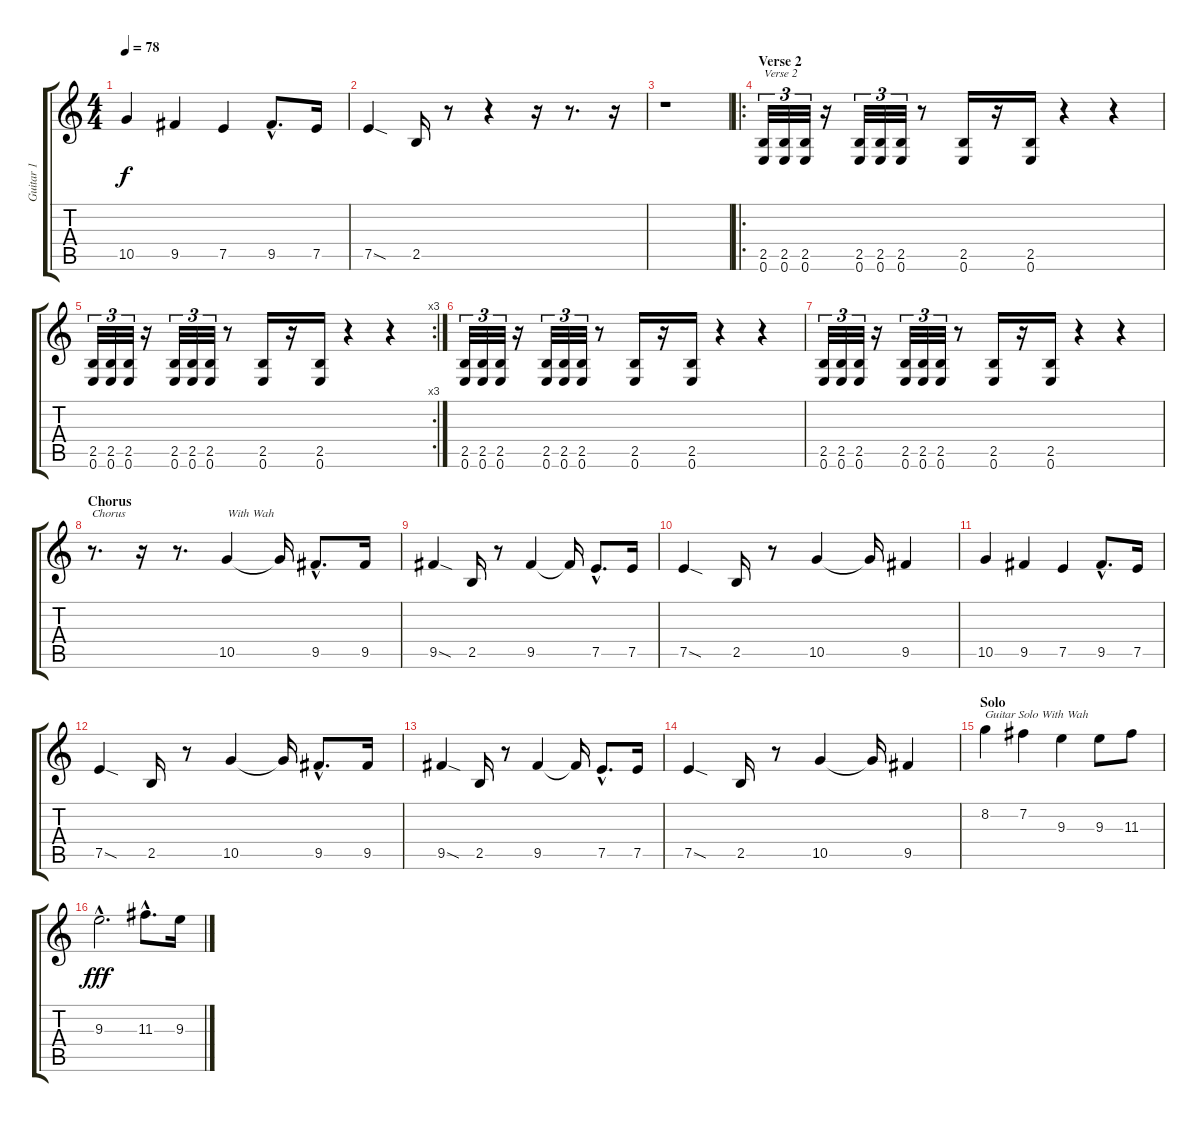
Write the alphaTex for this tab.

\track ("Guitar 1" "Guitar 1") {instrument overdrivenguitar}
\staff {score tabs}
\tuning (E4 B3 G3 D3 A2 E2) {hide}
\ts (4 4)
\tempo 78
\clef g2
\ks c
10.5.4{dy f} 9.5.4 7.5.4 9.5{hac}.8{d} 7.5.16 |
7.5{sod}.4 2.5.16 r.8 r.4 r.16 r.8{d} r.16 |
r.1 |
\ro
\section ("" "Verse 2")
(2.5 0.6).32{tu (3 2) txt "Verse 2"} (2.5 0.6).32{tu (3 2)} (2.5 0.6).32{tu (3 2)} r.16 (2.5 0.6).32{tu (3 2)} (2.5 0.6).32{tu (3 2)} (2.5 0.6).32{tu (3 2)} r.8 (2.5 0.6).16 r.16 (2.5 0.6).16 r.4 r.4 |
\rc 3
(2.5 0.6).32{tu (3 2)} (2.5 0.6).32{tu (3 2)} (2.5 0.6).32{tu (3 2)} r.16 (2.5 0.6).32{tu (3 2)} (2.5 0.6).32{tu (3 2)} (2.5 0.6).32{tu (3 2)} r.8 (2.5 0.6).16 r.16 (2.5 0.6).16 r.4 r.4 |
(2.5 0.6).32{tu (3 2)} (2.5 0.6).32{tu (3 2)} (2.5 0.6).32{tu (3 2)} r.16 (2.5 0.6).32{tu (3 2)} (2.5 0.6).32{tu (3 2)} (2.5 0.6).32{tu (3 2)} r.8 (2.5 0.6).16 r.16 (2.5 0.6).16 r.4 r.4 |
(2.5 0.6).32{tu (3 2)} (2.5 0.6).32{tu (3 2)} (2.5 0.6).32{tu (3 2)} r.16 (2.5 0.6).32{tu (3 2)} (2.5 0.6).32{tu (3 2)} (2.5 0.6).32{tu (3 2)} r.8 (2.5 0.6).16 r.16 (2.5 0.6).16 r.4 r.4 |
\section ("" "Chorus ")
r.8{d txt "Chorus"} r.16 r.8{d} 10.5.4{txt "With Wah"} 10.5{t}.16 9.5{hac}.8{d} 9.5.16 |
9.5{sod}.4 2.5.16 r.8 9.5.4 9.5{t}.16 7.5{hac}.8{d} 7.5.16 |
7.5{sod}.4 2.5.16 r.8 10.5.4 10.5{t}.16 9.5.4 |
10.5.4 9.5.4 7.5.4 9.5{hac}.8{d} 7.5.16 |
7.5{sod}.4 2.5.16 r.8 10.5.4 10.5{t}.16 9.5{hac}.8{d} 9.5.16 |
9.5{sod}.4 2.5.16 r.8 9.5.4 9.5{t}.16 7.5{hac}.8{d} 7.5.16 |
7.5{sod}.4 2.5.16 r.8 10.5.4 10.5{t}.16 9.5.4 |
\section ("" "Solo")
8.2.4{txt "Guitar Solo With Wah"} 7.2.4 9.3.4 9.3.8 11.3.8 |
9.3{hac}.2{d dy fff} 11.3{hac}.8{d} 9.3.16
